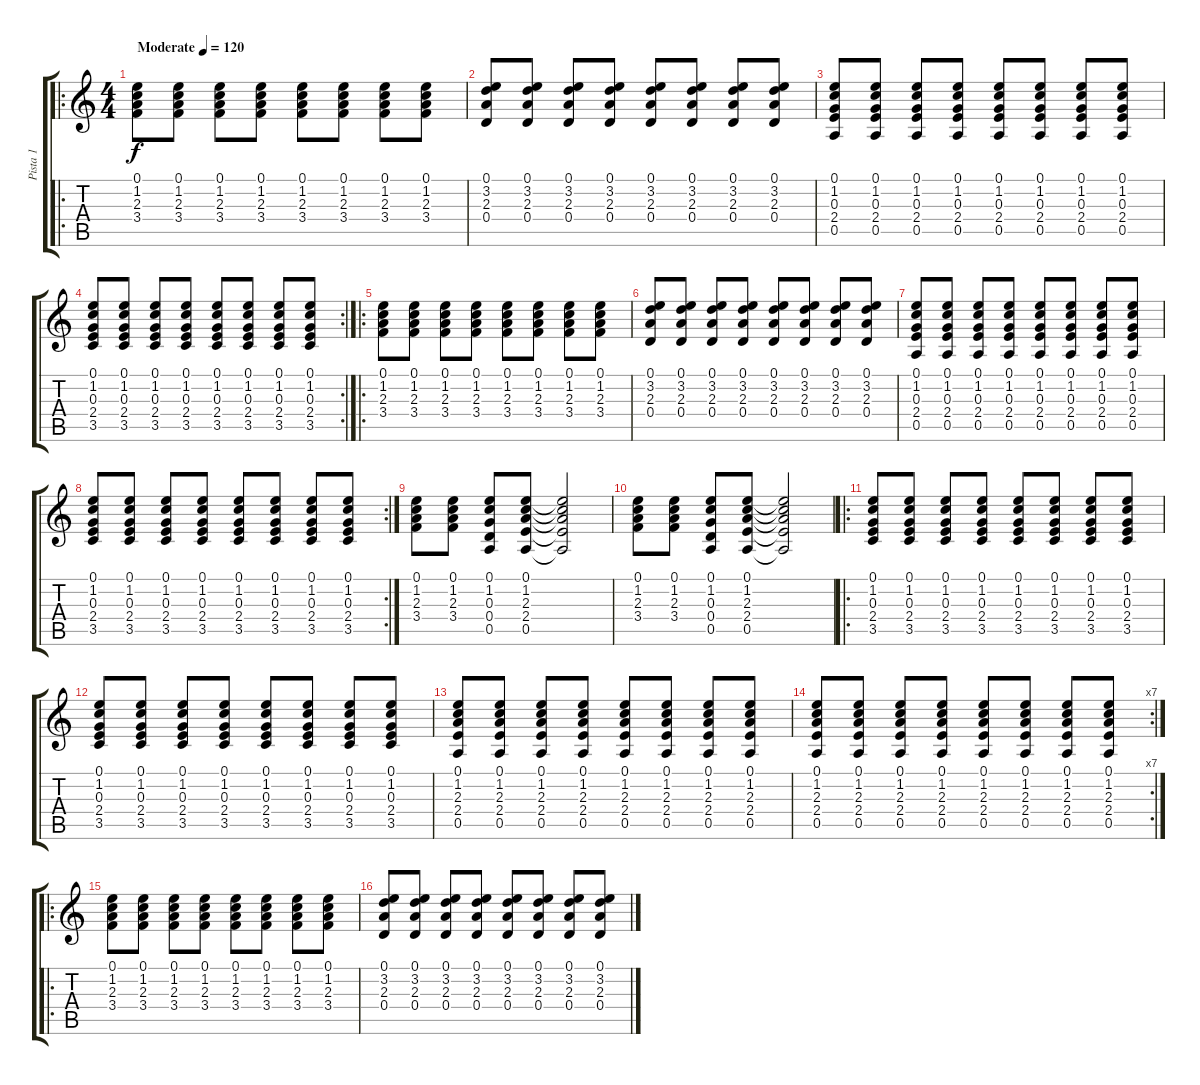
\track ("Pista 1" "Pista 1") {instrument acousticguitarsteel}
\staff {score tabs}
\tuning (E4 B3 G3 D3 A2 E2) {hide}
\ro
\ts (4 4)
\tempo (120 "Moderate")
\clef g2
\ks c
(0.1 1.2 2.3 3.4).8{dy f instrument acousticguitarsteel} (0.1 1.2 2.3 3.4).8 (0.1 1.2 2.3 3.4).8 (0.1 1.2 2.3 3.4).8 (0.1 1.2 2.3 3.4).8 (0.1 1.2 2.3 3.4).8 (0.1 1.2 2.3 3.4).8 (0.1 1.2 2.3 3.4).8 |
(0.1 3.2 2.3 0.4).8 (0.1 3.2 2.3 0.4).8 (0.1 3.2 2.3 0.4).8 (0.1 3.2 2.3 0.4).8 (0.1 3.2 2.3 0.4).8 (0.1 3.2 2.3 0.4).8 (0.1 3.2 2.3 0.4).8 (0.1 3.2 2.3 0.4).8 |
(0.1 1.2 0.3 2.4 0.5).8 (0.1 1.2 0.3 2.4 0.5).8 (0.1 1.2 0.3 2.4 0.5).8 (0.1 1.2 0.3 2.4 0.5).8 (0.1 1.2 0.3 2.4 0.5).8 (0.1 1.2 0.3 2.4 0.5).8 (0.1 1.2 0.3 2.4 0.5).8 (0.1 1.2 0.3 2.4 0.5).8 |
\rc 2
(0.1 1.2 0.3 2.4 3.5).8 (0.1 1.2 0.3 2.4 3.5).8 (0.1 1.2 0.3 2.4 3.5).8 (0.1 1.2 0.3 2.4 3.5).8 (0.1 1.2 0.3 2.4 3.5).8 (0.1 1.2 0.3 2.4 3.5).8 (0.1 1.2 0.3 2.4 3.5).8 (0.1 1.2 0.3 2.4 3.5).8 |
\ro
(0.1 1.2 2.3 3.4).8 (0.1 1.2 2.3 3.4).8 (0.1 1.2 2.3 3.4).8 (0.1 1.2 2.3 3.4).8 (0.1 1.2 2.3 3.4).8 (0.1 1.2 2.3 3.4).8 (0.1 1.2 2.3 3.4).8 (0.1 1.2 2.3 3.4).8 |
(0.1 3.2 2.3 0.4).8 (0.1 3.2 2.3 0.4).8 (0.1 3.2 2.3 0.4).8 (0.1 3.2 2.3 0.4).8 (0.1 3.2 2.3 0.4).8 (0.1 3.2 2.3 0.4).8 (0.1 3.2 2.3 0.4).8 (0.1 3.2 2.3 0.4).8 |
(0.1 1.2 0.3 2.4 0.5).8 (0.1 1.2 0.3 2.4 0.5).8 (0.1 1.2 0.3 2.4 0.5).8 (0.1 1.2 0.3 2.4 0.5).8 (0.1 1.2 0.3 2.4 0.5).8 (0.1 1.2 0.3 2.4 0.5).8 (0.1 1.2 0.3 2.4 0.5).8 (0.1 1.2 0.3 2.4 0.5).8 |
\rc 2
(0.1 1.2 0.3 2.4 3.5).8 (0.1 1.2 0.3 2.4 3.5).8 (0.1 1.2 0.3 2.4 3.5).8 (0.1 1.2 0.3 2.4 3.5).8 (0.1 1.2 0.3 2.4 3.5).8 (0.1 1.2 0.3 2.4 3.5).8 (0.1 1.2 0.3 2.4 3.5).8 (0.1 1.2 0.3 2.4 3.5).8 |
(0.1 1.2 2.3 3.4).8 (0.1 1.2 2.3 3.4).8 (0.1 1.2 0.3 0.4 0.5).8 (0.1 1.2 2.3 2.4 0.5).8 (0.1{t} 1.2{t} 2.3{t} 2.4{t} 0.5{t}).2 |
(0.1 1.2 2.3 3.4).8 (0.1 1.2 2.3 3.4).8 (0.1 1.2 0.3 0.4 0.5).8 (0.1 1.2 2.3 2.4 0.5).8 (0.1{t} 1.2{t} 2.3{t} 2.4{t} 0.5{t}).2 |
\ro
(0.1 1.2 0.3 2.4 3.5).8 (0.1 1.2 0.3 2.4 3.5).8 (0.1 1.2 0.3 2.4 3.5).8 (0.1 1.2 0.3 2.4 3.5).8 (0.1 1.2 0.3 2.4 3.5).8 (0.1 1.2 0.3 2.4 3.5).8 (0.1 1.2 0.3 2.4 3.5).8 (0.1 1.2 0.3 2.4 3.5).8 |
(0.1 1.2 0.3 2.4 3.5).8 (0.1 1.2 0.3 2.4 3.5).8 (0.1 1.2 0.3 2.4 3.5).8 (0.1 1.2 0.3 2.4 3.5).8 (0.1 1.2 0.3 2.4 3.5).8 (0.1 1.2 0.3 2.4 3.5).8 (0.1 1.2 0.3 2.4 3.5).8 (0.1 1.2 0.3 2.4 3.5).8 |
(0.1 1.2 2.3 2.4 0.5).8 (0.1 1.2 2.3 2.4 0.5).8 (0.1 1.2 2.3 2.4 0.5).8 (0.1 1.2 2.3 2.4 0.5).8 (0.1 1.2 2.3 2.4 0.5).8 (0.1 1.2 2.3 2.4 0.5).8 (0.1 1.2 2.3 2.4 0.5).8 (0.1 1.2 2.3 2.4 0.5).8 |
\rc 7
(0.1 1.2 2.3 2.4 0.5).8 (0.1 1.2 2.3 2.4 0.5).8 (0.1 1.2 2.3 2.4 0.5).8 (0.1 1.2 2.3 2.4 0.5).8 (0.1 1.2 2.3 2.4 0.5).8 (0.1 1.2 2.3 2.4 0.5).8 (0.1 1.2 2.3 2.4 0.5).8 (0.1 1.2 2.3 2.4 0.5).8 |
\ro
(0.1 1.2 2.3 3.4).8 (0.1 1.2 2.3 3.4).8 (0.1 1.2 2.3 3.4).8 (0.1 1.2 2.3 3.4).8 (0.1 1.2 2.3 3.4).8 (0.1 1.2 2.3 3.4).8 (0.1 1.2 2.3 3.4).8 (0.1 1.2 2.3 3.4).8 |
(0.1 3.2 2.3 0.4).8 (0.1 3.2 2.3 0.4).8 (0.1 3.2 2.3 0.4).8 (0.1 3.2 2.3 0.4).8 (0.1 3.2 2.3 0.4).8 (0.1 3.2 2.3 0.4).8 (0.1 3.2 2.3 0.4).8 (0.1 3.2 2.3 0.4).8
